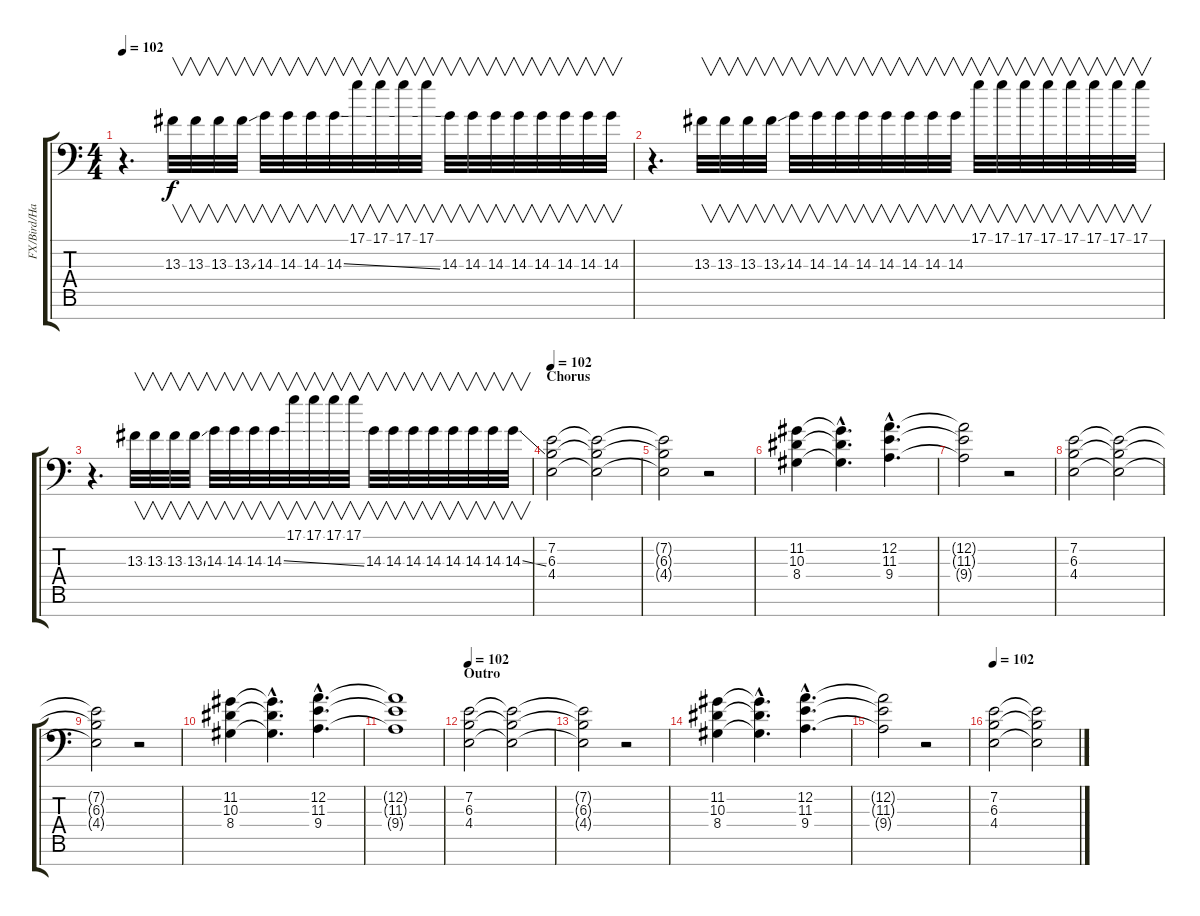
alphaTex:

\track ("FX/Bird/Harmonics/Tremolo" "FX/Bird/Ha") {instrument birdtweet}
\staff {score tabs}
\tuning (D4 A3 F3 C3 G2 D2 A1) {hide}
\ts (4 4)
\tempo 102
\clef f4
\ks c
r.4{d dy f} 13.3.32{v} 13.3.32{v} 13.3.32{v} 13.3{ss}.32{v} 14.3.32{v} 14.3.32{v} 14.3.32{v} 14.3{ss}.32{v} 17.1.32{v} 17.1.32{v} 17.1.32{v} 17.1.32{v} 14.3.32{v} 14.3.32{v} 14.3.32{v} 14.3.32{v} 14.3.32{v} 14.3.32{v} 14.3.32{v} 14.3.32{v} |
r.4{d volume 12 balance 5 instrument distortionguitar} 13.3.32{v} 13.3.32{v} 13.3.32{v} 13.3{ss}.32{v} 14.3.32{v} 14.3.32{v} 14.3.32{v} 14.3.32{v} 14.3.32{v} 14.3.32{v} 14.3.32{v} 14.3.32{v} 17.1.32{v} 17.1.32{v} 17.1.32{v} 17.1.32{v} 17.1.32{v} 17.1.32{v} 17.1.32{v} 17.1.32{v} |
r.4{d} 13.3.32{v} 13.3.32{v} 13.3.32{v} 13.3{ss}.32{v} 14.3.32{v} 14.3.32{v} 14.3.32{v} 14.3{ss}.32{v} 17.1.32{v} 17.1.32{v} 17.1.32{v} 17.1.32{v} 14.3.32{v} 14.3.32{v} 14.3.32{v} 14.3.32{v} 14.3.32{v} 14.3.32{v} 14.3.32{v} 14.3{ss}.32{v volume 0} |
\section ("" "Chorus")
\tempo 102
(7.2 6.3 4.4).2{volume 16 balance 13 instrument guitarharmonics} (7.2{t} 6.3{t} 4.4{t}).2{volume 0} |
(7.2{t} 6.3{t} 4.4{t}).2 r.2 |
(11.2 10.3 8.4).4{volume 16} (11.2{hac t} 10.3{hac t} 8.4{hac t}).4{d} (12.2{hac} 11.3{hac} 9.4{hac}).4{d volume 0} |
(12.2{t} 11.3{t} 9.4{t}).2 r.2 |
(7.2 6.3 4.4).2{volume 16 balance 13 instrument guitarharmonics} (7.2{t} 6.3{t} 4.4{t}).2{volume 0} |
(7.2{t} 6.3{t} 4.4{t}).2 r.2 |
(11.2 10.3 8.4).4{volume 16} (11.2{hac t} 10.3{hac t} 8.4{hac t}).4{d} (12.2{hac} 11.3{hac} 9.4{hac}).4{d volume 0} |
(12.2{t} 11.3{t} 9.4{t}).1 |
\section ("" "Outro")
\tempo 102
(7.2 6.3 4.4).2{volume 16 balance 13 instrument guitarharmonics} (7.2{t} 6.3{t} 4.4{t}).2{volume 0} |
(7.2{t} 6.3{t} 4.4{t}).2 r.2 |
(11.2 10.3 8.4).4{volume 16} (11.2{hac t} 10.3{hac t} 8.4{hac t}).4{d} (12.2{hac} 11.3{hac} 9.4{hac}).4{d volume 0} |
(12.2{t} 11.3{t} 9.4{t}).2 r.2 |
\tempo 102
(7.2 6.3 4.4).2{volume 16 balance 13 instrument guitarharmonics} (7.2{t} 6.3{t} 4.4{t}).2{volume 0}
